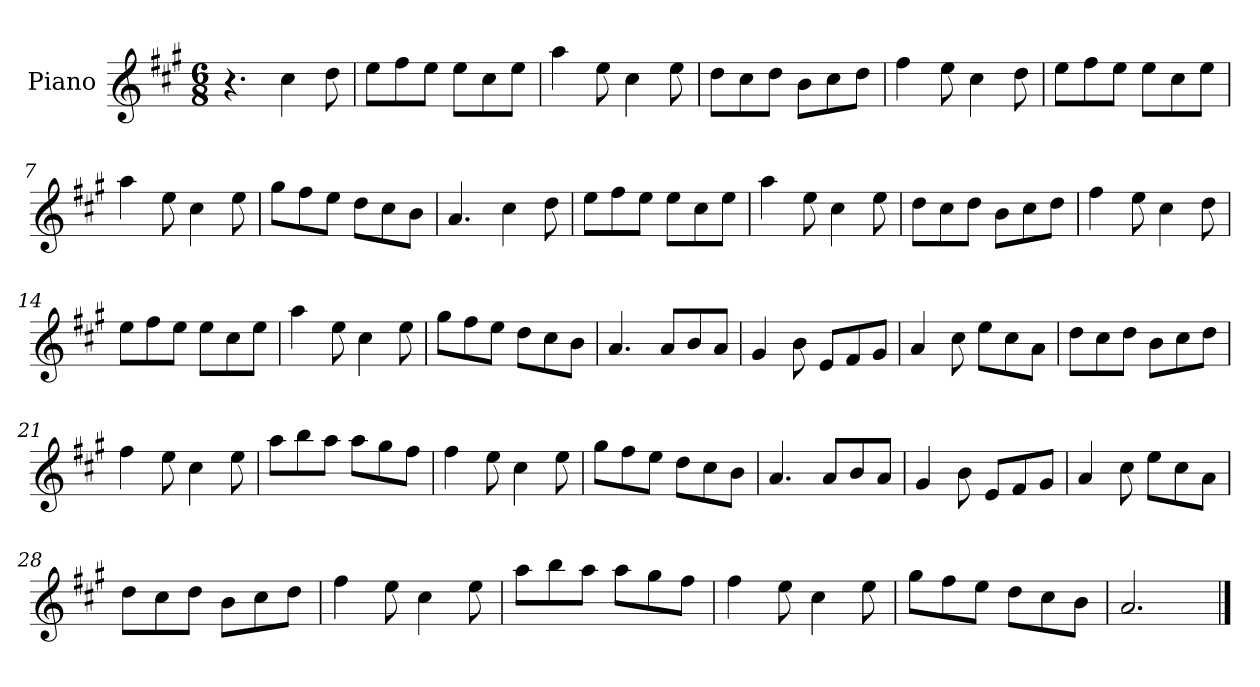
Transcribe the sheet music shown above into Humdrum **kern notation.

**kern
*part1
*staff1
*I"Piano
*I'Pno
*clefG2
*k[f#c#g#]
*M6/8
=1
4.r
4cc#\
8dd\
=2
8ee\L
8ff#\
8ee\J
8ee\L
8cc#\
8ee\J
=3
4aa\
8ee\
4cc#\
8ee\
=4
8dd\L
8cc#\
8dd\J
8b\L
8cc#\
8dd\J
=5
4ff#\
8ee\
4cc#\
8dd\
=6
8ee\L
8ff#\
8ee\J
8ee\L
8cc#\
8ee\J
=7
4aa\
8ee\
4cc#\
8ee\
=8
8gg#\L
8ff#\
8ee\J
8dd\L
8cc#\
8b\J
=9
4.a/
4cc#\
8dd\
=10
8ee\L
8ff#\
8ee\J
8ee\L
8cc#\
8ee\J
=11
4aa\
8ee\
4cc#\
8ee\
=12
8dd\L
8cc#\
8dd\J
8b\L
8cc#\
8dd\J
=13
4ff#\
8ee\
4cc#\
8dd\
=14
8ee\L
8ff#\
8ee\J
8ee\L
8cc#\
8ee\J
=15
4aa\
8ee\
4cc#\
8ee\
=16
8gg#\L
8ff#\
8ee\J
8dd\L
8cc#\
8b\J
=17
4.a/
8a/L
8b/
8a/J
=18
4g#/
8b\
8e/L
8f#/
8g#/J
=19
4a/
8cc#\
8ee\L
8cc#\
8a\J
=20
8dd\L
8cc#\
8dd\J
8b\L
8cc#\
8dd\J
=21
4ff#\
8ee\
4cc#\
8ee\
=22
8aa\L
8bb\
8aa\J
8aa\L
8gg#\
8ff#\J
=23
4ff#\
8ee\
4cc#\
8ee\
=24
8gg#\L
8ff#\
8ee\J
8dd\L
8cc#\
8b\J
=25
4.a/
8a/L
8b/
8a/J
=26
4g#/
8b\
8e/L
8f#/
8g#/J
=27
4a/
8cc#\
8ee\L
8cc#\
8a\J
=28
8dd\L
8cc#\
8dd\J
8b\L
8cc#\
8dd\J
=29
4ff#\
8ee\
4cc#\
8ee\
=30
8aa\L
8bb\
8aa\J
8aa\L
8gg#\
8ff#\J
=31
4ff#\
8ee\
4cc#\
8ee\
=32
8gg#\L
8ff#\
8ee\J
8dd\L
8cc#\
8b\J
=33
2.a/
==
*-
